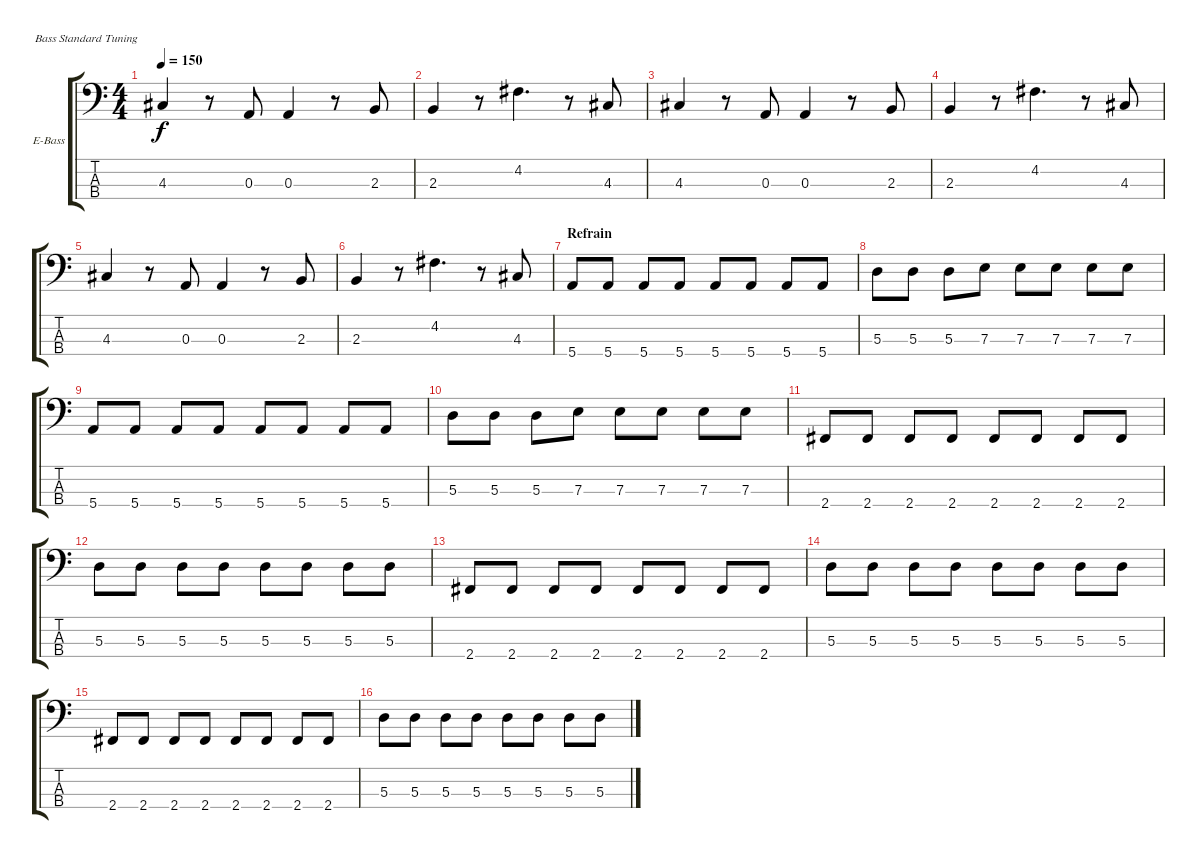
\bracketExtendMode groupsimilarinstruments
\firstSystemTrackNameOrientation horizontal
\otherSystemsTrackNameOrientation horizontal
\track ("Basse" "E-Bass") {instrument electricbasspick}
\staff {score tabs}
\tuning (G2 D2 A1 E1)
\ts (4 4)
\tempo 150
\clef f4
\ks c
4.3.4{dy f} r.8 0.3.8 0.3.4 r.8 2.3.8 |
2.3.4 r.8 4.2.4{d} r.8 4.3.8 |
4.3.4 r.8 0.3.8 0.3.4 r.8 2.3.8 |
2.3.4 r.8 4.2.4{d} r.8 4.3.8 |
4.3.4 r.8 0.3.8 0.3.4 r.8 2.3.8 |
2.3.4 r.8 4.2.4{d} r.8 4.3.8 |
\section ("" "Refrain")
5.4.8 5.4.8 5.4.8 5.4.8 5.4.8 5.4.8 5.4.8 5.4.8 |
5.3.8 5.3.8 5.3.8 7.3.8 7.3.8 7.3.8 7.3.8 7.3.8 |
5.4.8 5.4.8 5.4.8 5.4.8 5.4.8 5.4.8 5.4.8 5.4.8 |
5.3.8 5.3.8 5.3.8 7.3.8 7.3.8 7.3.8 7.3.8 7.3.8 |
2.4.8 2.4.8 2.4.8 2.4.8 2.4.8 2.4.8 2.4.8 2.4.8 |
5.3.8 5.3.8 5.3.8 5.3.8 5.3.8 5.3.8 5.3.8 5.3.8 |
2.4.8 2.4.8 2.4.8 2.4.8 2.4.8 2.4.8 2.4.8 2.4.8 |
5.3.8 5.3.8 5.3.8 5.3.8 5.3.8 5.3.8 5.3.8 5.3.8 |
2.4.8 2.4.8 2.4.8 2.4.8 2.4.8 2.4.8 2.4.8 2.4.8 |
5.3.8 5.3.8 5.3.8 5.3.8 5.3.8 5.3.8 5.3.8 5.3.8
